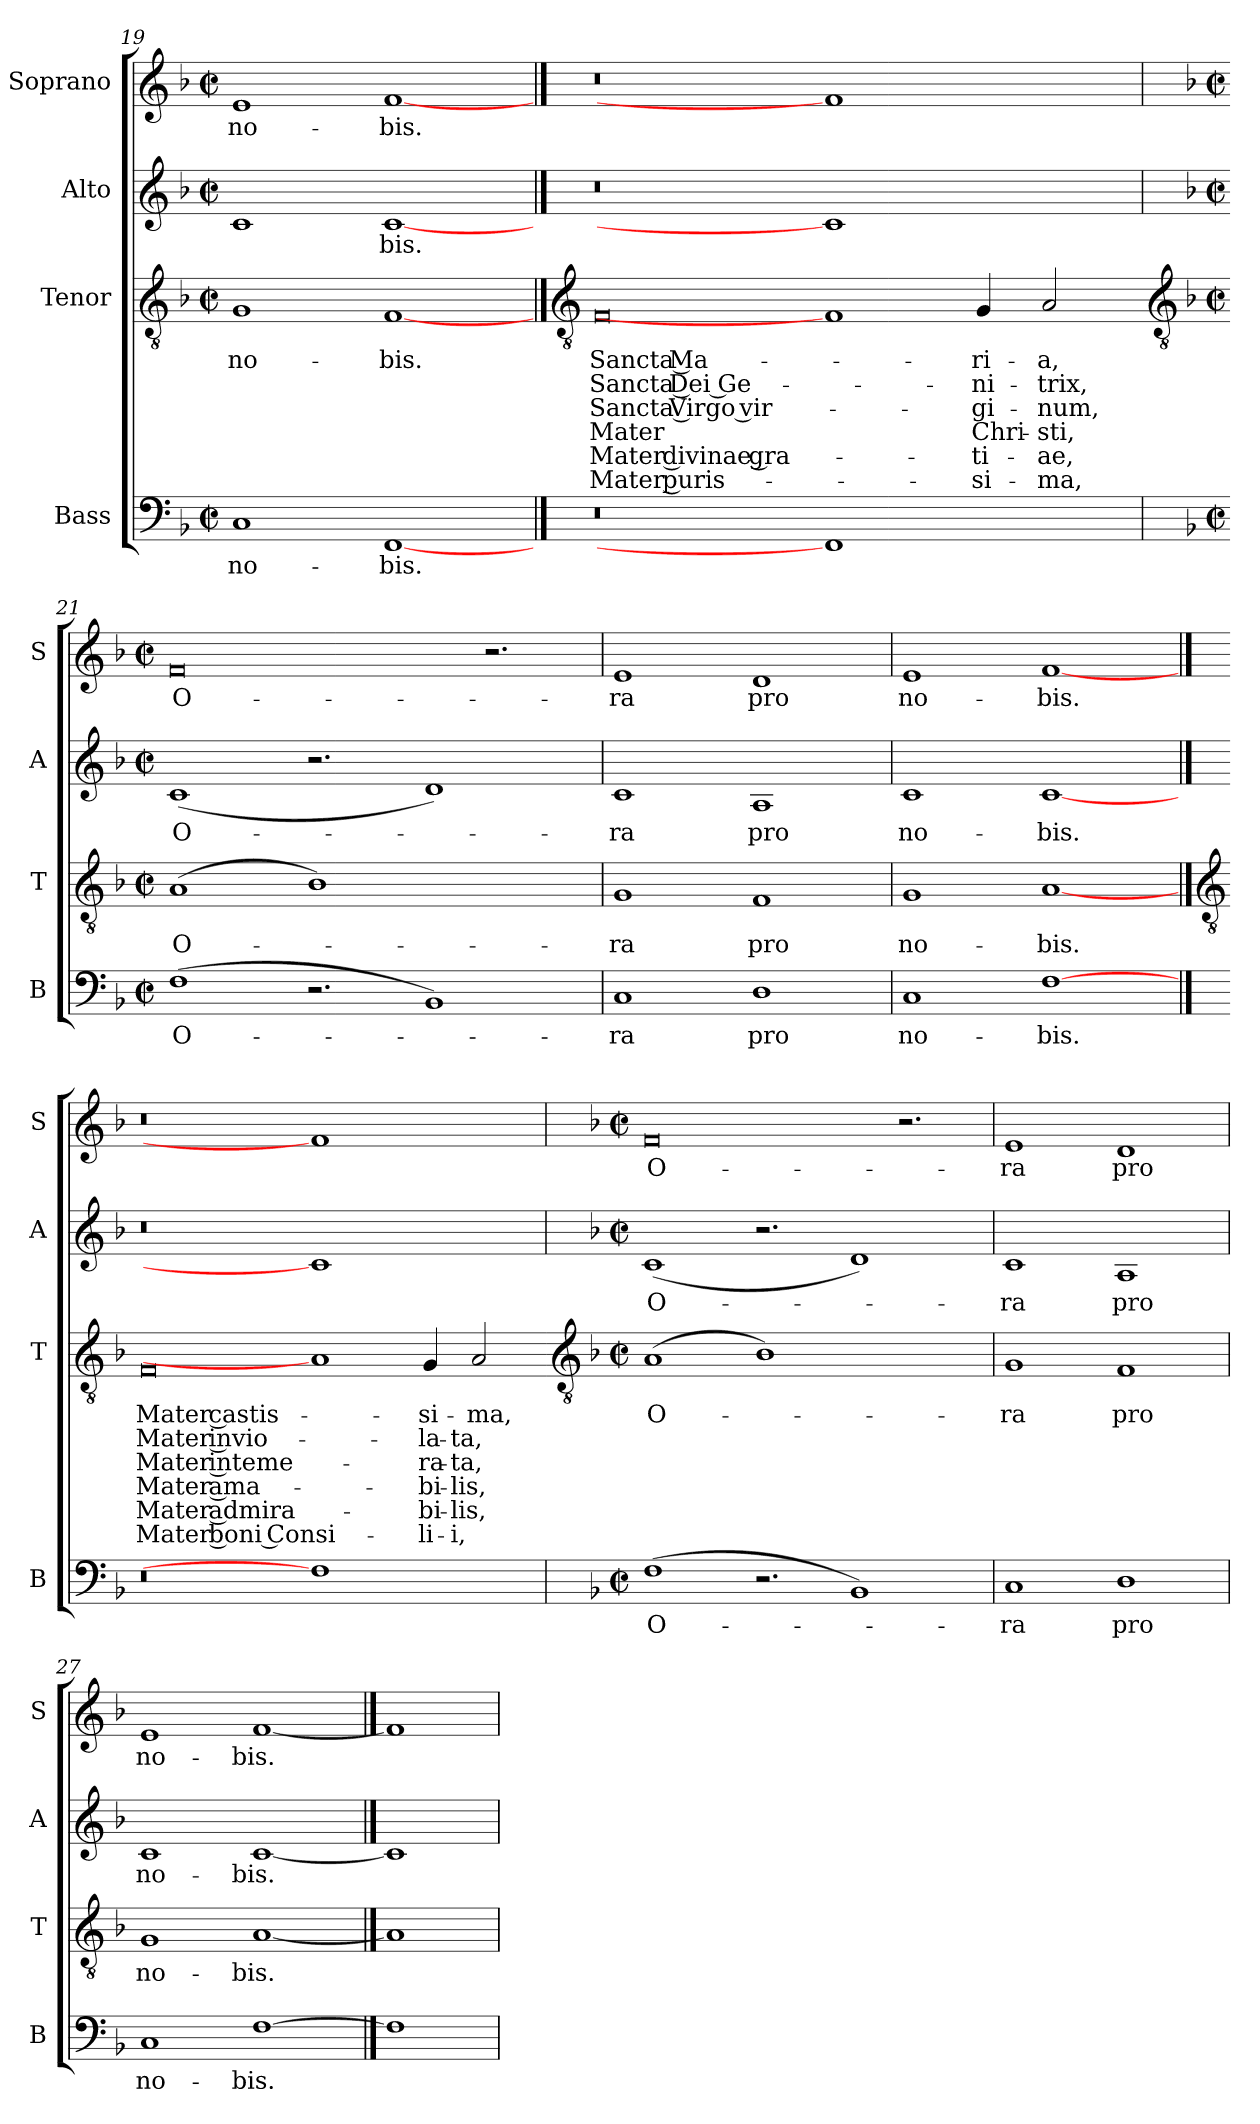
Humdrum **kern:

**kern	**text	**kern	**text	**text	**text	**text	**text	**text	**kern	**text	**kern	**text
*part4	*part4	*part3	*part3	*part3	*part3	*part3	*part3	*part3	*part2	*part2	*part1	*part1
*staff4	*staff4	*staff3	*staff3	*staff3	*staff3	*staff3	*staff3	*staff3	*staff2	*staff2	*staff1	*staff1
*I"Bass	*	*I"Tenor	*	*	*	*	*	*	*I"Alto	*	*I"Soprano	*
*I'B	*	*I'T	*	*	*	*	*	*	*I'A	*	*I'S	*
*clefF4	*	*clefGv2	*	*	*	*	*	*	*clefG2	*	*clefG2	*
*k[b-]	*	*k[b-]	*	*	*	*	*	*	*k[b-]	*	*k[b-]	*
*F:	*	*F:	*	*	*	*	*	*	*F:	*	*F:	*
*M4/2	*	*M4/2	*	*	*	*	*	*	*M4/2	*	*M4/2	*
*met(c|)	*	*met(c|)	*	*	*	*	*	*	*met(c|)	*	*met(c|)	*
=19	=19	=19	=19	=19	=19	=19	=19	=19	=19	=19	=19	=19
!	!LO:LY:b	!	!LO:LY:b	!	!	!	!	!	!	!	!	!LO:LY:b
1C	no-	1G	no-	.	.	.	.	.	1c	.	1e	no-
!	!LO:LY:b	!	!LO:LY:b	!	!	!	!	!	!	!LO:LY:b	!	!LO:LY:b
[1FF	-bis.	[1F	-bis.	.	.	.	.	.	[1c	bis.	[1f	-bis.
!!LO:LB:g=z
==20	==20	==20	==20	==20	==20	==20	==20	==20	==20	==20	==20	==20
*	*	*clefGv2	*	*	*	*	*	*	*	*	*	*
!	!	!	!LO:LY:b	!LO:LY:b	!LO:LY:b	!LO:LY:b	!LO:LY:b	!LO:LY:b	!	!	!	!
0r	.	0F	Sancta Ma-	-Sancta Dei Ge-	-Sancta Virgo vir-	-Mater	Mater divinae gra-	-Mater puris-	0r	.	0r	.
1FF]	.	1F]	.	.	.	.	.	.	1c]	.	1f]	.
!	!	!	!LO:LY:b	!LO:LY:b	!LO:LY:b	!LO:LY:b	!LO:LY:b	!LO:LY:b	!	!	!	!
2.ryy	.	4G	-ri-	-ni-	-gi-	-Chri-	-ti-	-si-	2.ryy	.	2.ryy	.
!	!	!	!LO:LY:b	!LO:LY:b	!LO:LY:b	!LO:LY:b	!LO:LY:b	!LO:LY:b	!	!	!	!
.	.	2A	-a,	trix,	num,	sti,	ae,	ma,	.	.	.	.
!!LO:LB:g=z
=21	=21	=21-	=21	=21	=21	=21	=21	=21	=21	=21	=21	=21
*	*	*clefGv2	*	*	*	*	*	*	*	*	*	*
*k[b-]	*	*	*	*	*	*	*	*	*k[b-]	*	*k[b-]	*
*F:	*	*	*	*	*	*	*	*	*F:	*	*F:	*
*M4/2	*	*M4/2	*	*	*	*	*	*	*M4/2	*	*M4/2	*
*met(c|)	*	*met(c|)	*	*	*	*	*	*	*met(c|)	*	*met(c|)	*
!	!LO:LY:b	!	!LO:LY:b	!	!	!	!	!	!	!LO:LY:b	!	!LO:LY:b
(<1F	O-	(<1A	O-	.	.	.	.	.	(<1c	O-	0f	O-
2.r	.	1B-)	.	.	.	.	.	.	2.r	.	.	.
1BB-)	.	.	.	.	.	.	.	.	1d)	.	.	.
.	.	2.ryy	.	.	.	.	.	.	.	.	2.r	.
=22	=22	=22	=22	=22	=22	=22	=22	=22	=22	=22	=22	=22
!	!LO:LY:b	!	!LO:LY:b	!	!	!	!	!	!	!LO:LY:b	!	!LO:LY:b
1C	ra	1G	ra	.	.	.	.	.	1c	ra	1e	-ra
!	!LO:LY:b	!	!LO:LY:b	!	!	!	!	!	!	!LO:LY:b	!	!LO:LY:b
1D	pro	1F	pro	.	.	.	.	.	1A	pro	1d	pro
=23	=23	=23	=23	=23	=23	=23	=23	=23	=23	=23	=23	=23
!	!LO:LY:b	!	!LO:LY:b	!	!	!	!	!	!	!LO:LY:b	!	!LO:LY:b
1C	no-	1G	no-	.	.	.	.	.	1c	no-	1e	no-
!	!LO:LY:b	!	!LO:LY:b	!	!	!	!	!	!	!LO:LY:b	!	!LO:LY:b
[1F	-bis.	[1A	-bis.	.	.	.	.	.	[1c	-bis.	[1f	-bis.
!!LO:LB:g=z
==24	==24	==24	==24	==24	==24	==24	==24	==24	==24	==24	==24	==24
*	*	*clefGv2	*	*	*	*	*	*	*	*	*	*
!	!	!	!LO:LY:b	!LO:LY:b	!LO:LY:b	!LO:LY:b	!LO:LY:b	!LO:LY:b	!	!	!	!
0r	.	0F	Mater castis-	-Mater invio-	-Mater inteme-	-Mater ama-	-Mater admira-	-Mater boni Consi-	0r	.	0r	.
1F]	.	1A]	.	.	.	.	.	.	1c]	.	1f]	.
!	!	!	!LO:LY:b	!LO:LY:b	!LO:LY:b	!LO:LY:b	!LO:LY:b	!LO:LY:b	!	!	!	!
2.ryy	.	4G	-si-	-la-	-ra-	-bi-	-bi-	-li-	2.ryy	.	2.ryy	.
!	!	!	!LO:LY:b	!LO:LY:b	!LO:LY:b	!LO:LY:b	!LO:LY:b	!LO:LY:b	!	!	!	!
.	.	2A	-ma,	ta,	ta,	lis,	lis,	i,	.	.	.	.
!!LO:LB:g=z
=25	=25	=25-	=25	=25	=25	=25	=25	=25	=25	=25	=25	=25
*	*	*clefGv2	*	*	*	*	*	*	*	*	*	*
*k[b-]	*	*	*	*	*	*	*	*	*k[b-]	*	*k[b-]	*
*F:	*	*	*	*	*	*	*	*	*F:	*	*F:	*
*M4/2	*	*M4/2	*	*	*	*	*	*	*M4/2	*	*M4/2	*
*met(c|)	*	*met(c|)	*	*	*	*	*	*	*met(c|)	*	*met(c|)	*
!	!LO:LY:b	!	!LO:LY:b	!	!	!	!	!	!	!LO:LY:b	!	!LO:LY:b
(<1F	O-	(<1A	O-	.	.	.	.	.	(<1c	O-	0f	O-
2.r	.	1B-)	.	.	.	.	.	.	2.r	.	.	.
1BB-)	.	.	.	.	.	.	.	.	1d)	.	.	.
.	.	2.ryy	.	.	.	.	.	.	.	.	2.r	.
=26	=26	=26	=26	=26	=26	=26	=26	=26	=26	=26	=26	=26
!	!LO:LY:b	!	!LO:LY:b	!	!	!	!	!	!	!LO:LY:b	!	!LO:LY:b
1C	ra	1G	ra	.	.	.	.	.	1c	ra	1e	-ra
!	!LO:LY:b	!	!LO:LY:b	!	!	!	!	!	!	!LO:LY:b	!	!LO:LY:b
1D	pro	1F	pro	.	.	.	.	.	1A	pro	1d	pro
=27	=27	=27	=27	=27	=27	=27	=27	=27	=27	=27	=27	=27
!	!LO:LY:b	!	!LO:LY:b	!	!	!	!	!	!	!LO:LY:b	!	!LO:LY:b
1C	no-	1G	no-	.	.	.	.	.	1c	no-	1e	no-
!	!LO:LY:b	!	!LO:LY:b	!	!	!	!	!	!	!LO:LY:b	!	!LO:LY:b
[1F	-bis.	[1A	-bis.	.	.	.	.	.	[1c	-bis.	[1f	-bis.
==28	==28	==28	==28	==28	==28	==28	==28	==28	==28	==28	==28	==28
1F]	.	1A]	.	.	.	.	.	.	1c]	.	1f]	.
=	=	=	=	=	=	=	=	=	=	=	=	=
*-	*-	*-	*-	*-	*-	*-	*-	*-	*-	*-	*-	*-
